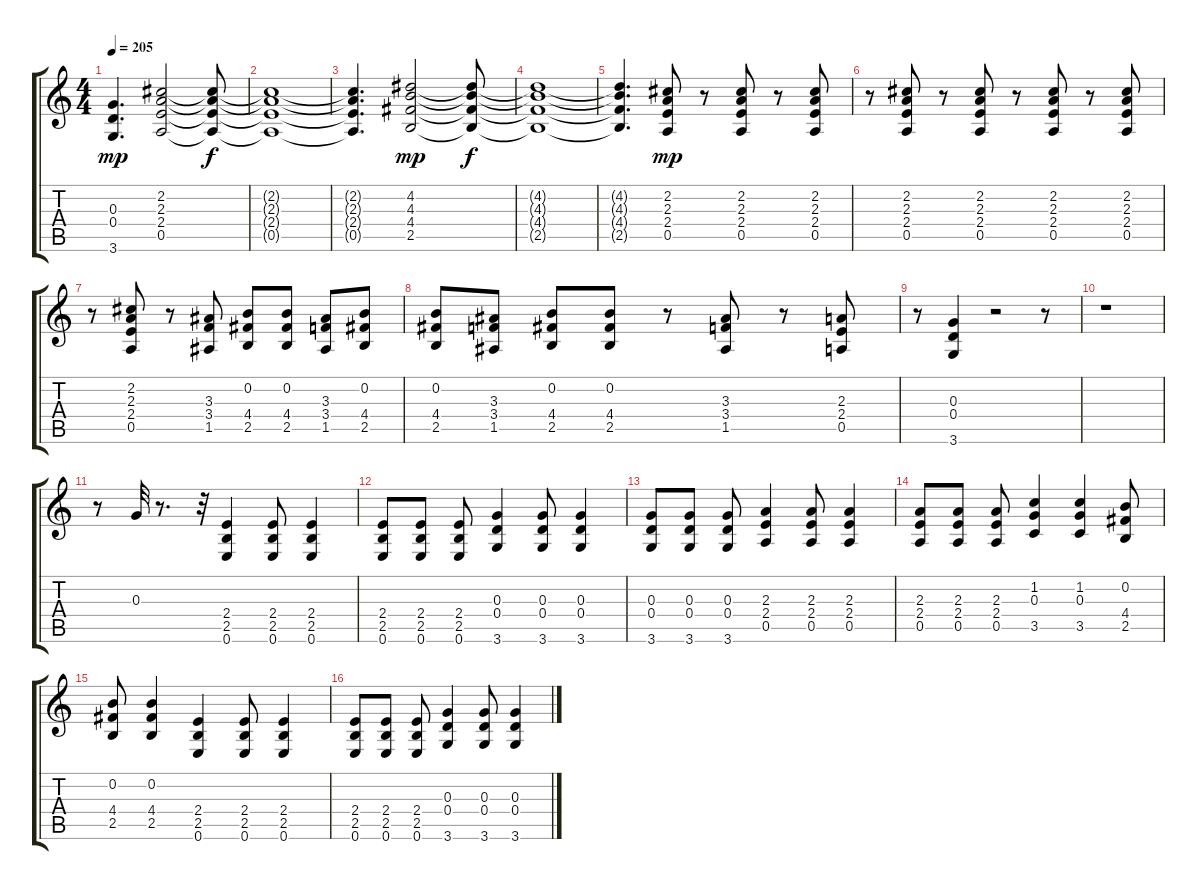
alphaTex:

\track "" {instrument distortionguitar}
\staff {score tabs}
\tuning (E4 B3 G3 D3 A2 E2) {hide}
\ts (4 4)
\tempo 205
\clef g2
\ks c
(0.3 0.4 3.6).4{d dy mp} (2.2 2.3 2.4 0.5).2 (2.2{t} 2.3{t} 2.4{t} 0.5{t}).8{dy f} |
(2.2{t} 2.3{t} 2.4{t} 0.5{t}).1 |
(2.2{t} 2.3{t} 2.4{t} 0.5{t}).4{d} (4.2 4.3 4.4 2.5).2{dy mp} (4.2{t} 4.3{t} 4.4{t} 2.5{t}).8{dy f} |
(4.2{t} 4.3{t} 4.4{t} 2.5{t}).1 |
(4.2{t} 4.3{t} 4.4{t} 2.5{t}).4{d} (2.2 2.3 2.4 0.5).8{dy mp} r.8 (2.2 2.3 2.4 0.5).8 r.8 (2.2 2.3 2.4 0.5).8 |
r.8 (2.2 2.3 2.4 0.5).8 r.8 (2.2 2.3 2.4 0.5).8 r.8 (2.2 2.3 2.4 0.5).8 r.8 (2.2 2.3 2.4 0.5).8 |
r.8 (2.2 2.3 2.4 0.5).8 r.8 (3.3 3.4 1.5).8 (0.2 4.4 2.5).8 (0.2 4.4 2.5).8 (3.3 3.4 1.5).8 (0.2 4.4 2.5).8 |
(0.2 4.4 2.5).8 (3.3 3.4 1.5).8 (0.2 4.4 2.5).8 (0.2 4.4 2.5).8 r.8 (3.3 3.4 1.5).8 r.8 (2.3 2.4 0.5).8 |
r.8 (0.3 0.4 3.6).4 r.2 r.8 |
r.1 |
r.8 0.3.32 r.8{d} r.32 (2.4 2.5 0.6).4 (2.4 2.5 0.6).8 (2.4 2.5 0.6).4 |
(2.4 2.5 0.6).8 (2.4 2.5 0.6).8 (2.4 2.5 0.6).8 (0.3 0.4 3.6).4 (0.3 0.4 3.6).8 (0.3 0.4 3.6).4 |
(0.3 0.4 3.6).8 (0.3 0.4 3.6).8 (0.3 0.4 3.6).8 (2.3 2.4 0.5).4 (2.3 2.4 0.5).8 (2.3 2.4 0.5).4 |
(2.3 2.4 0.5).8 (2.3 2.4 0.5).8 (2.3 2.4 0.5).8 (1.2 0.3 3.5).4 (1.2 0.3 3.5).4 (0.2 4.4 2.5).8 |
(0.2 4.4 2.5).8 (0.2 4.4 2.5).4 (2.4 2.5 0.6).4 (2.4 2.5 0.6).8 (2.4 2.5 0.6).4 |
(2.4 2.5 0.6).8 (2.4 2.5 0.6).8 (2.4 2.5 0.6).8 (0.3 0.4 3.6).4 (0.3 0.4 3.6).8 (0.3 0.4 3.6).4
